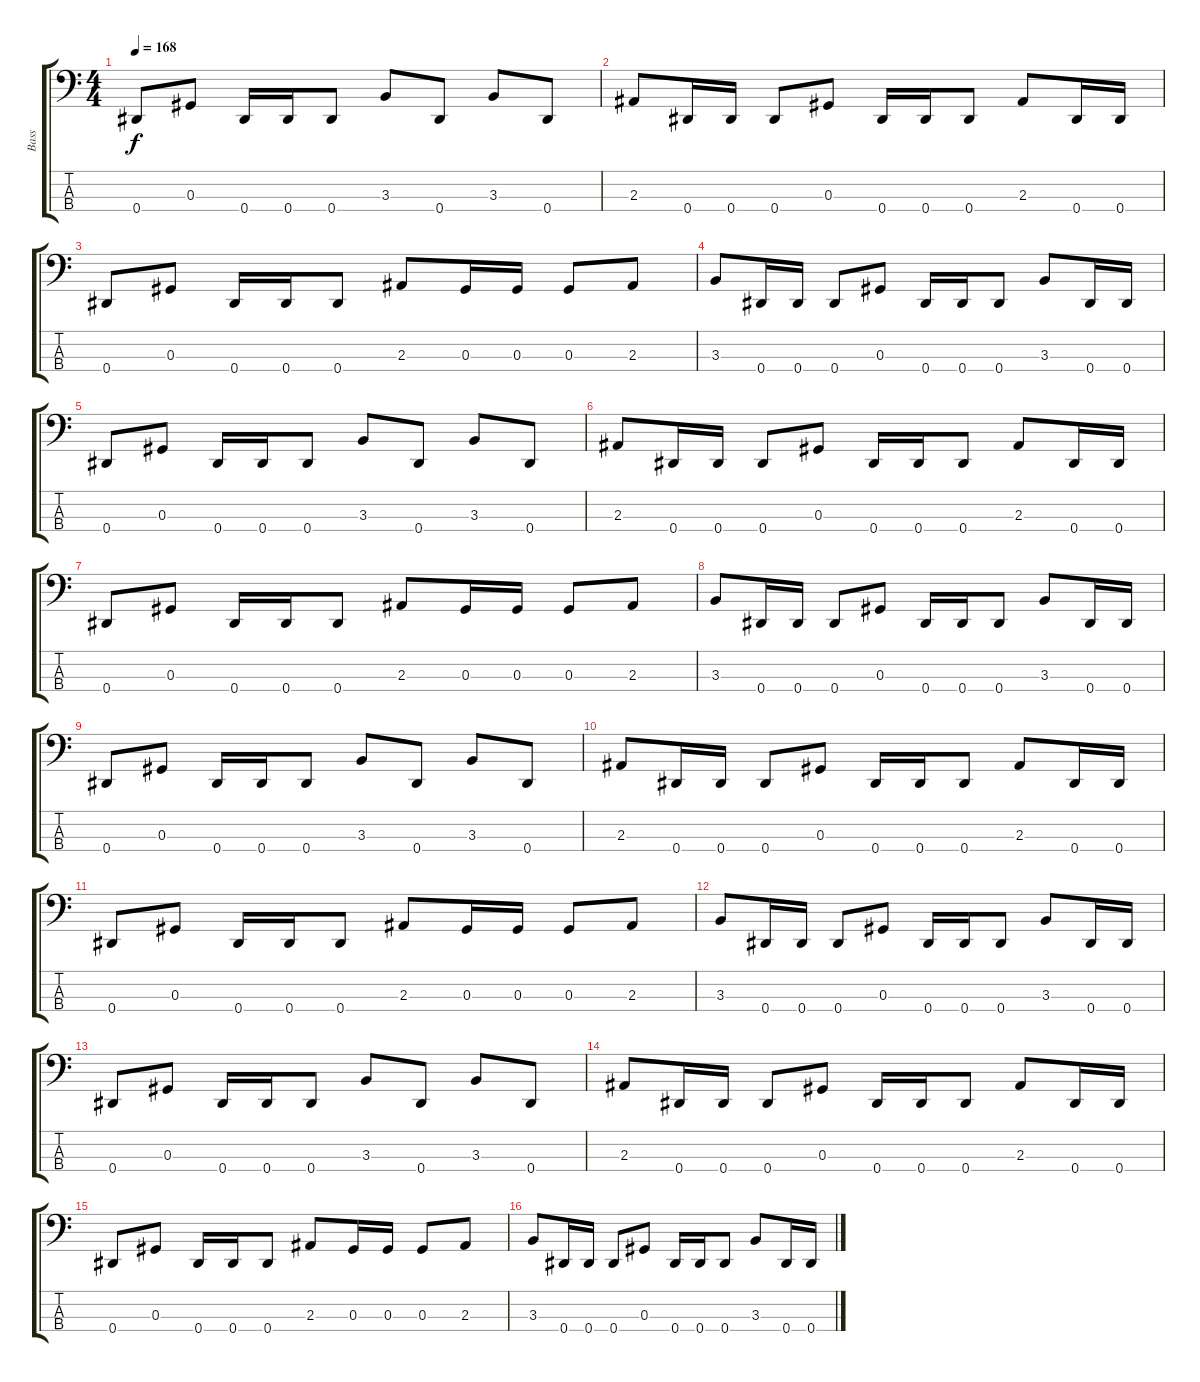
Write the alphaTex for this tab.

\track ("Bass" "Bass") {instrument electricbasspick}
\staff {score tabs}
\tuning (Gb2 Db2 Ab1 Eb1) {hide}
\ts (4 4)
\tempo 168
\clef f4
\ks c
0.4.8{dy f} 0.3.8 0.4.16 0.4.16 0.4.8 3.3.8 0.4.8 3.3.8 0.4.8 |
2.3.8 0.4.16 0.4.16 0.4.8 0.3.8 0.4.16 0.4.16 0.4.8 2.3.8 0.4.16 0.4.16 |
0.4.8 0.3.8 0.4.16 0.4.16 0.4.8 2.3.8 0.3.16 0.3.16 0.3.8 2.3.8 |
3.3.8 0.4.16 0.4.16 0.4.8 0.3.8 0.4.16 0.4.16 0.4.8 3.3.8 0.4.16 0.4.16 |
0.4.8 0.3.8 0.4.16 0.4.16 0.4.8 3.3.8 0.4.8 3.3.8 0.4.8 |
2.3.8 0.4.16 0.4.16 0.4.8 0.3.8 0.4.16 0.4.16 0.4.8 2.3.8 0.4.16 0.4.16 |
0.4.8 0.3.8 0.4.16 0.4.16 0.4.8 2.3.8 0.3.16 0.3.16 0.3.8 2.3.8 |
3.3.8{volume 12} 0.4.16 0.4.16 0.4.8 0.3.8 0.4.16 0.4.16 0.4.8 3.3.8 0.4.16 0.4.16 |
0.4.8{volume 10} 0.3.8 0.4.16 0.4.16 0.4.8 3.3.8 0.4.8 3.3.8 0.4.8 |
2.3.8{volume 8} 0.4.16 0.4.16 0.4.8 0.3.8 0.4.16 0.4.16 0.4.8 2.3.8 0.4.16 0.4.16 |
0.4.8{volume 6} 0.3.8 0.4.16 0.4.16 0.4.8 2.3.8 0.3.16 0.3.16 0.3.8 2.3.8 |
3.3.8{volume 4} 0.4.16 0.4.16 0.4.8 0.3.8 0.4.16 0.4.16 0.4.8 3.3.8 0.4.16 0.4.16 |
0.4.8 0.3.8 0.4.16 0.4.16 0.4.8 3.3.8 0.4.8 3.3.8 0.4.8 |
2.3.8{volume 2} 0.4.16 0.4.16 0.4.8 0.3.8 0.4.16 0.4.16 0.4.8 2.3.8 0.4.16 0.4.16 |
0.4.8 0.3.8 0.4.16 0.4.16 0.4.8 2.3.8 0.3.16 0.3.16 0.3.8 2.3.8 |
3.3.8 0.4.16 0.4.16 0.4.8 0.3.8 0.4.16 0.4.16 0.4.8 3.3.8 0.4.16 0.4.16
